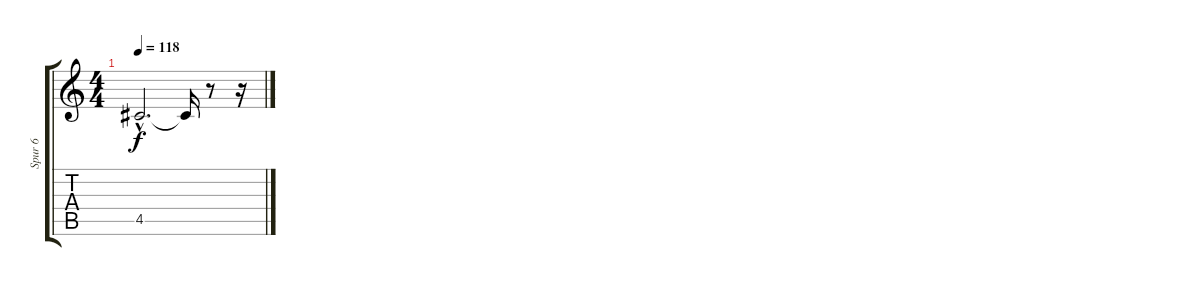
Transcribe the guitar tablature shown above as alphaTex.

\track ("Spur 6" "Spur 6") {instrument distortionguitar}
\staff {score tabs}
\tuning (E4 B3 G3 D3 A2 E2) {hide}
\ts (4 4)
\tempo 118
\clef g2
\ks c
4.5{hac t}.2{d dy f} 4.5{t}.16 r.8 r.16
